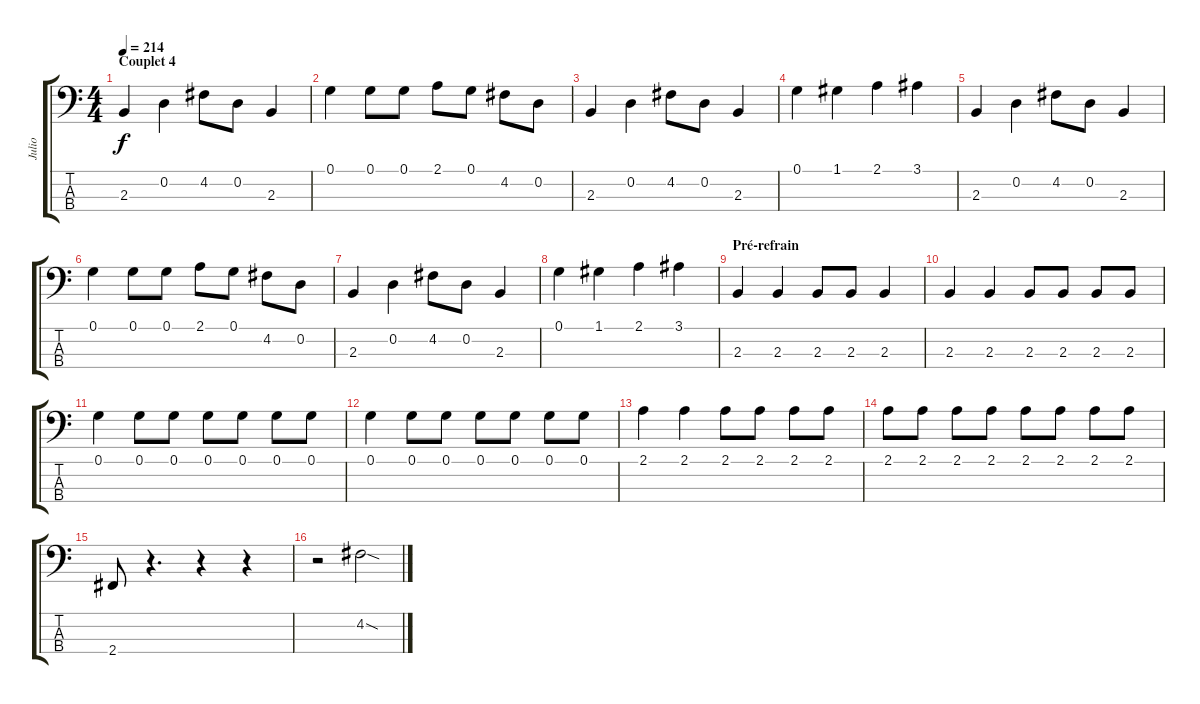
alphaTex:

\track ("Julio" "Julio") {instrument electricbassfinger}
\staff {score tabs}
\tuning (G2 D2 A1 E1) {hide}
\ts (4 4)
\section ("" "Couplet 4")
\tempo 214
\clef f4
\ks c
2.3.4{dy f} 0.2.4 4.2.8 0.2.8 2.3.4 |
0.1.4 0.1.8 0.1.8 2.1.8 0.1.8 4.2.8 0.2.8 |
2.3.4 0.2.4 4.2.8 0.2.8 2.3.4 |
0.1.4 1.1.4 2.1.4 3.1.4 |
2.3.4 0.2.4 4.2.8 0.2.8 2.3.4 |
0.1.4 0.1.8 0.1.8 2.1.8 0.1.8 4.2.8 0.2.8 |
2.3.4 0.2.4 4.2.8 0.2.8 2.3.4 |
0.1.4 1.1.4 2.1.4 3.1.4 |
\section ("" "Pré-refrain")
2.3.4 2.3.4 2.3.8 2.3.8 2.3.4 |
2.3.4 2.3.4 2.3.8 2.3.8 2.3.8 2.3.8 |
0.1.4 0.1.8 0.1.8 0.1.8 0.1.8 0.1.8 0.1.8 |
0.1.4 0.1.8 0.1.8 0.1.8 0.1.8 0.1.8 0.1.8 |
2.1.4 2.1.4 2.1.8 2.1.8 2.1.8 2.1.8 |
2.1.8 2.1.8 2.1.8 2.1.8 2.1.8 2.1.8 2.1.8 2.1.8 |
2.4.8 r.4{d} r.4 r.4 |
r.2 4.2{sod}.2
